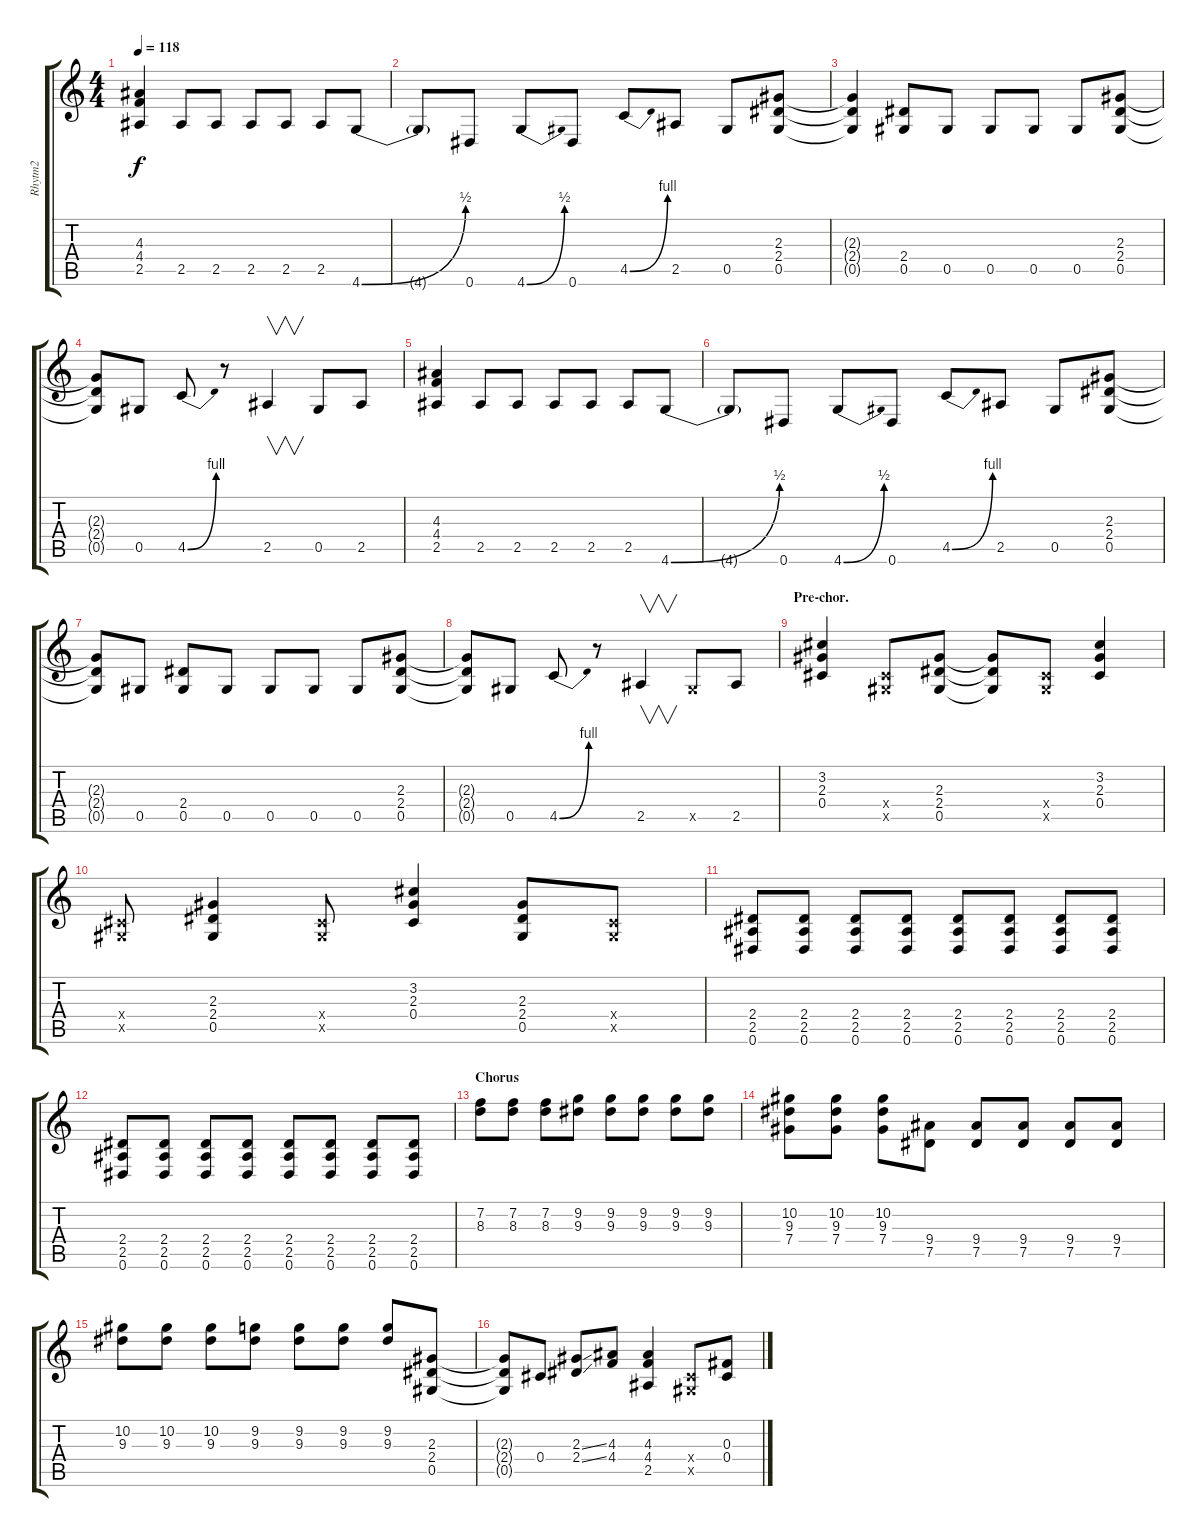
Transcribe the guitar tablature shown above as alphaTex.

\track ("Rhytm2" "Rhytm2") {instrument overdrivenguitar}
\staff {score tabs}
\tuning (Eb4 Bb3 Gb3 Db3 Ab2 Eb2) {hide}
\ts (4 4)
\tempo 118
\clef g2
\ks c
(4.3 4.4 2.5).4{dy f} 2.5.8 2.5.8 2.5.8 2.5.8 2.5.8 4.6{be (bend 0 0 60 2)}.8 |
4.6{t}.8 0.6.8 4.6{be (bend 0 0 60 2)}.8 0.6.8 4.5{be (bend 0 0 60 4)}.8 2.5.8 0.5.8 (2.3 2.4 0.5).8 |
(2.3{t} 2.4{t} 0.5{t}).4 (2.4 0.5).8 0.5.8 0.5.8 0.5.8 0.5.8 (2.3 2.4 0.5).8 |
(2.3{t} 2.4{t} 0.5{t}).8 0.5.8 4.5{be (bend 0 0 60 4)}.8 r.8 2.5.4{v} 0.5.8 2.5.8 |
(4.3 4.4 2.5).4 2.5.8 2.5.8 2.5.8 2.5.8 2.5.8 4.6{be (bend 0 0 60 2)}.8 |
4.6{t}.8 0.6.8 4.6{be (bend 0 0 60 2)}.8 0.6.8 4.5{be (bend 0 0 60 4)}.8 2.5.8 0.5.8 (2.3 2.4 0.5).8 |
(2.3{t} 2.4{t} 0.5{t}).8 0.5.8 (2.4 0.5).8 0.5.8 0.5.8 0.5.8 0.5.8 (2.3 2.4 0.5).8 |
(2.3{t} 2.4{t} 0.5{t}).8 0.5.8 4.5{be (bend 0 0 60 4)}.8 r.8 2.5.4{v} 0.5{x}.8 2.5.8 |
\section ("" "Pre-chor.")
(3.2 2.3 0.4).4 (0.4{x} 0.5{x}).8 (2.3 2.4 0.5).8 (2.3{t} 2.4{t} 0.5{t}).8 (0.4{x} 0.5{x}).8 (3.2 2.3 0.4).4 |
(0.4{x} 0.5{x}).8 (2.3 2.4 0.5).4 (0.4{x} 0.5{x}).8 (3.2 2.3 0.4).4 (2.3 2.4 0.5).8 (0.4{x} 0.5{x}).8 |
(2.4 2.5 0.6).8 (2.4 2.5 0.6).8 (2.4 2.5 0.6).8 (2.4 2.5 0.6).8 (2.4 2.5 0.6).8 (2.4 2.5 0.6).8 (2.4 2.5 0.6).8 (2.4 2.5 0.6).8 |
(2.4 2.5 0.6).8 (2.4 2.5 0.6).8 (2.4 2.5 0.6).8 (2.4 2.5 0.6).8 (2.4 2.5 0.6).8 (2.4 2.5 0.6).8 (2.4 2.5 0.6).8 (2.4 2.5 0.6).8 |
\section ("" "Chorus")
(7.2 8.3).8 (7.2 8.3).8 (7.2 8.3).8 (9.2 9.3).8 (9.2 9.3).8 (9.2 9.3).8 (9.2 9.3).8 (9.2 9.3).8 |
(10.2 9.3 7.4).8 (10.2 9.3 7.4).8 (10.2 9.3 7.4).8 (9.4 7.5).8 (9.4 7.5).8 (9.4 7.5).8 (9.4 7.5).8 (9.4 7.5).8 |
(10.2 9.3).8 (10.2 9.3).8 (10.2 9.3).8 (9.2 9.3).8 (9.2 9.3).8 (9.2 9.3).8 (9.2 9.3).8 (2.3 2.4 0.5).8 |
(2.3{t} 2.4{t} 0.5{t}).8 0.4.8 (2.3{ss} 2.4{ss}).8 (4.3 4.4).8 (4.3 4.4 2.5).4 (0.4{x} 0.5{x}).8 (0.3 0.4).8
